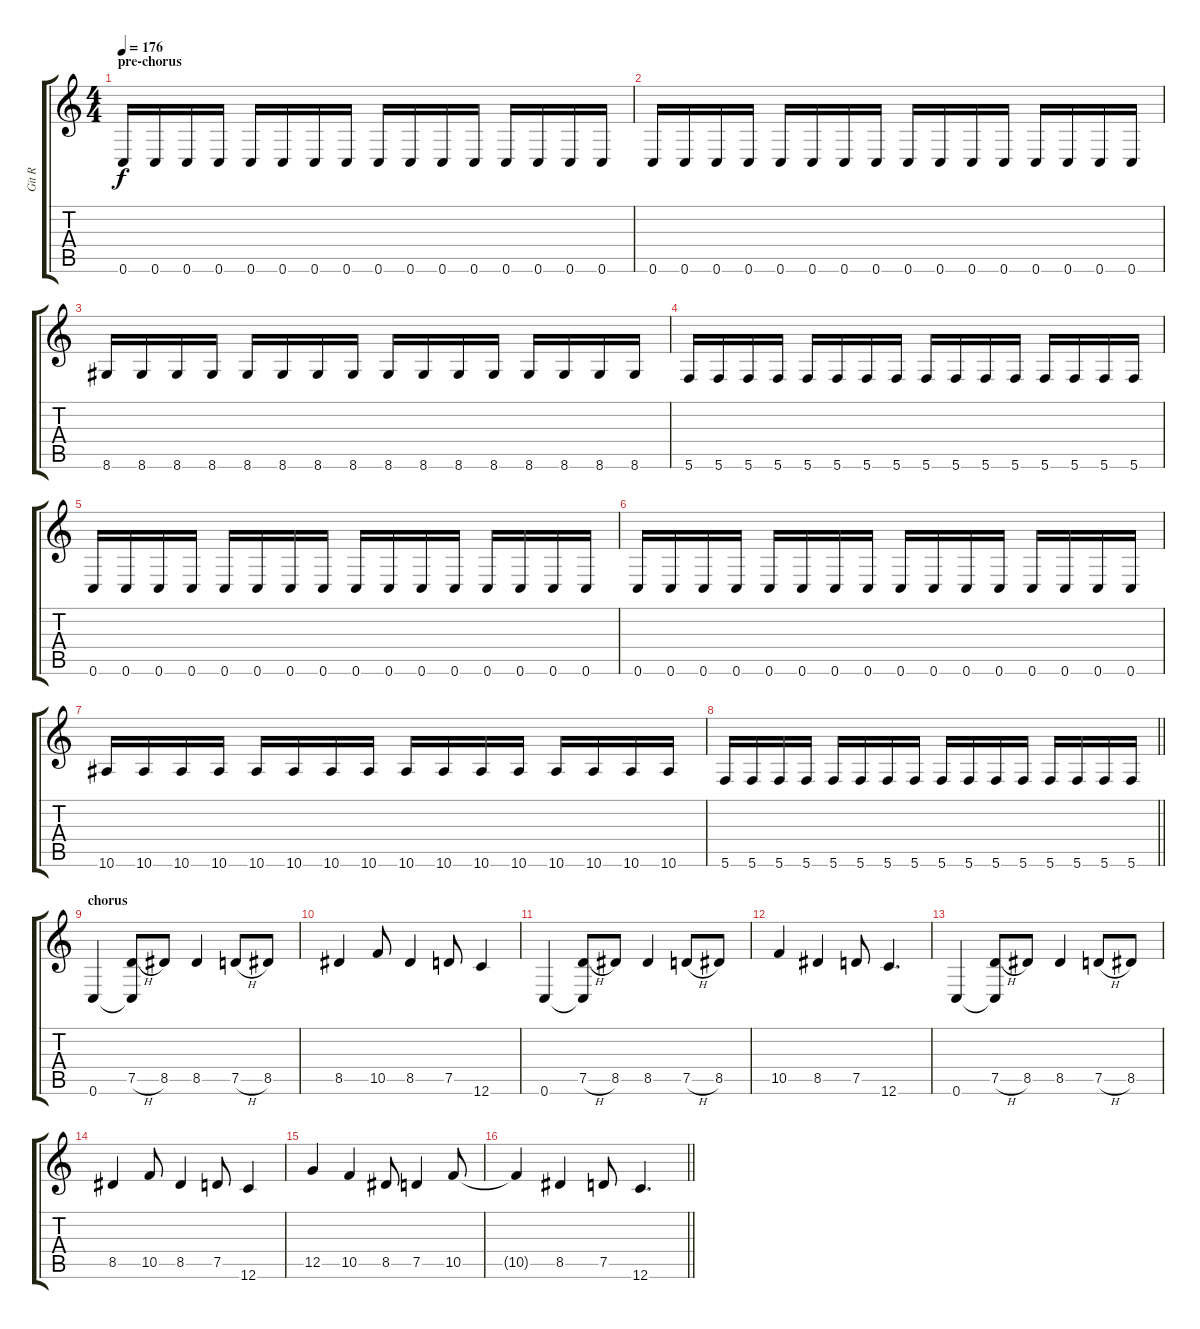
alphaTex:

\track ("Git R" "Git R") {instrument distortionguitar}
\staff {score tabs}
\tuning (D4 A3 F3 C3 G2 C2) {hide}
\ts (4 4)
\section ("" "pre-chorus")
\tempo 176
\clef g2
\ks c
0.6.16{dy f} 0.6.16 0.6.16 0.6.16 0.6.16 0.6.16 0.6.16 0.6.16 0.6.16 0.6.16 0.6.16 0.6.16 0.6.16 0.6.16 0.6.16 0.6.16 |
0.6.16 0.6.16 0.6.16 0.6.16 0.6.16 0.6.16 0.6.16 0.6.16 0.6.16 0.6.16 0.6.16 0.6.16 0.6.16 0.6.16 0.6.16 0.6.16 |
8.6.16 8.6.16 8.6.16 8.6.16 8.6.16 8.6.16 8.6.16 8.6.16 8.6.16 8.6.16 8.6.16 8.6.16 8.6.16 8.6.16 8.6.16 8.6.16 |
5.6.16 5.6.16 5.6.16 5.6.16 5.6.16 5.6.16 5.6.16 5.6.16 5.6.16 5.6.16 5.6.16 5.6.16 5.6.16 5.6.16 5.6.16 5.6.16 |
0.6.16 0.6.16 0.6.16 0.6.16 0.6.16 0.6.16 0.6.16 0.6.16 0.6.16 0.6.16 0.6.16 0.6.16 0.6.16 0.6.16 0.6.16 0.6.16 |
0.6.16 0.6.16 0.6.16 0.6.16 0.6.16 0.6.16 0.6.16 0.6.16 0.6.16 0.6.16 0.6.16 0.6.16 0.6.16 0.6.16 0.6.16 0.6.16 |
10.6.16 10.6.16 10.6.16 10.6.16 10.6.16 10.6.16 10.6.16 10.6.16 10.6.16 10.6.16 10.6.16 10.6.16 10.6.16 10.6.16 10.6.16 10.6.16 |
\barLineRight lightlight
5.6.16 5.6.16 5.6.16 5.6.16 5.6.16 5.6.16 5.6.16 5.6.16 5.6.16 5.6.16 5.6.16 5.6.16 5.6.16 5.6.16 5.6.16 5.6.16 |
\section ("" "chorus")
0.6.4 (7.5{h} 0.6{t}).8 8.5.8 8.5.4 7.5{h}.8 8.5.8 |
8.5.4 10.5.8 8.5.4 7.5.8 12.6.4 |
0.6.4 (7.5{h} 0.6{t}).8 8.5.8 8.5.4 7.5{h}.8 8.5.8 |
10.5.4 8.5.4 7.5.8 12.6.4{d} |
0.6.4 (7.5{h} 0.6{t}).8 8.5.8 8.5.4 7.5{h}.8 8.5.8 |
8.5.4 10.5.8 8.5.4 7.5.8 12.6.4 |
12.5.4 10.5.4 8.5.8 7.5.4 10.5.8 |
\barLineRight lightlight
10.5{t}.4 8.5.4 7.5.8 12.6.4{d}
